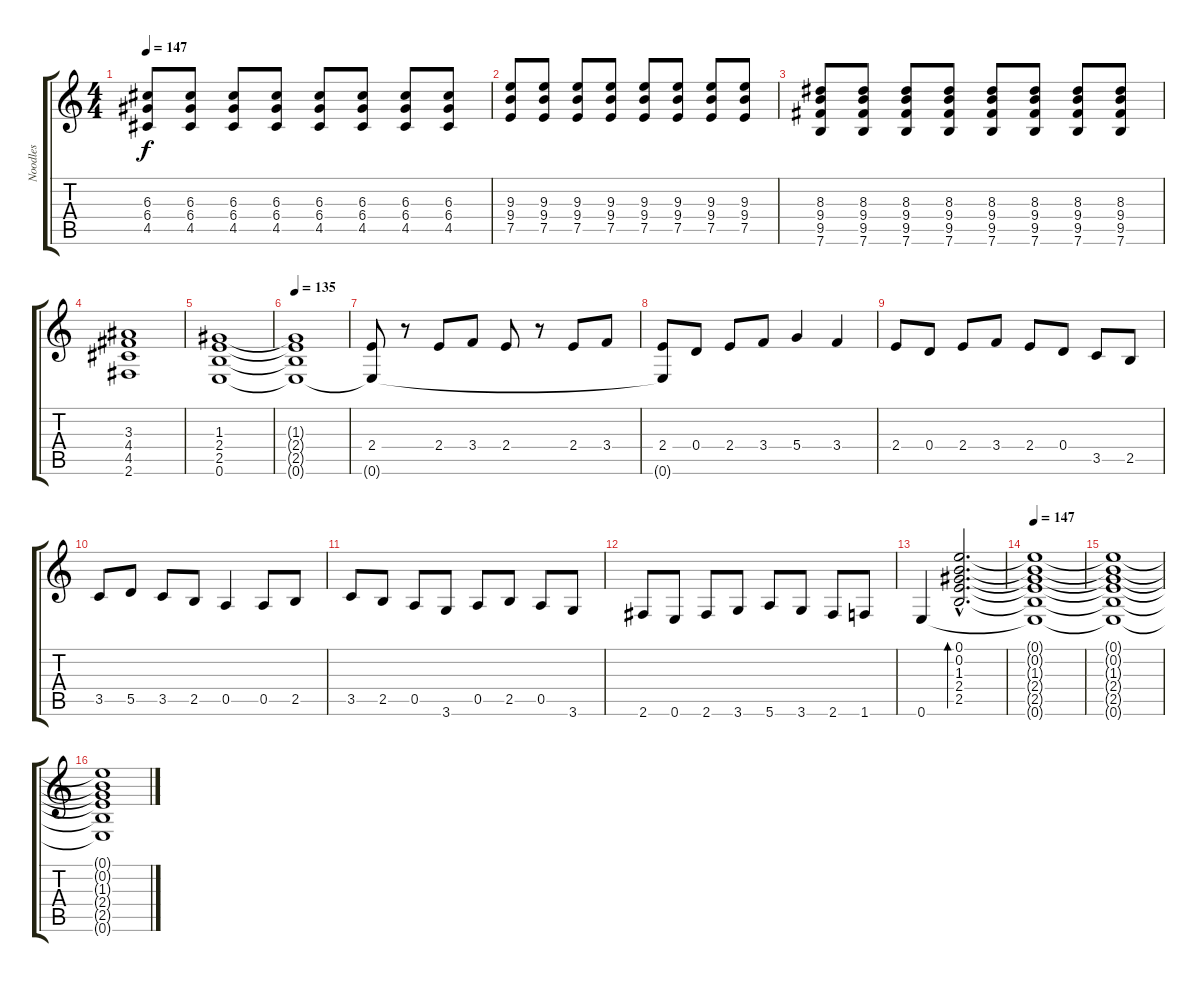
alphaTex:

\track ("Noodles" "Noodles") {instrument overdrivenguitar}
\staff {score tabs}
\tuning (E4 B3 G3 D3 A2 E2) {hide}
\ts (4 4)
\tempo 147
\clef g2
\ks c
(6.3 6.4 4.5).8{dy f} (6.3 6.4 4.5).8 (6.3 6.4 4.5).8 (6.3 6.4 4.5).8 (6.3 6.4 4.5).8 (6.3 6.4 4.5).8 (6.3 6.4 4.5).8 (6.3 6.4 4.5).8 |
(9.3 9.4 7.5).8 (9.3 9.4 7.5).8 (9.3 9.4 7.5).8 (9.3 9.4 7.5).8 (9.3 9.4 7.5).8 (9.3 9.4 7.5).8 (9.3 9.4 7.5).8 (9.3 9.4 7.5).8 |
(8.3 9.4 9.5 7.6).8 (8.3 9.4 9.5 7.6).8 (8.3 9.4 9.5 7.6).8 (8.3 9.4 9.5 7.6).8 (8.3 9.4 9.5 7.6).8 (8.3 9.4 9.5 7.6).8 (8.3 9.4 9.5 7.6).8 (8.3 9.4 9.5 7.6).8 |
(3.3 4.4 4.5 2.6).1 |
(1.3 2.4 2.5 0.6).1 |
\tempo 135
(1.3{t} 2.4{t} 2.5{t} 0.6{t}).1 |
(2.4 0.6{t}).8 r.8 2.4.8 3.4.8 2.4.8 r.8 2.4.8 3.4.8 |
(2.4 0.6{t}).8 0.4.8 2.4.8 3.4.8 5.4.4 3.4.4 |
2.4.8 0.4.8 2.4.8 3.4.8 2.4.8 0.4.8 3.5.8 2.5.8 |
3.5.8 5.5.8 3.5.8 2.5.8 0.5.4 0.5.8 2.5.8 |
3.5.8 2.5.8 0.5.8 3.6.8 0.5.8 2.5.8 0.5.8 3.6.8 |
2.6.8 0.6.8 2.6.8 3.6.8 5.6.8 3.6.8 2.6.8 1.6.8 |
0.6.4 (0.1{hac} 0.2{hac} 1.3{hac} 2.4{hac} 2.5{hac}).2{d bd 120} |
\tempo 147
(0.1{t} 0.2{t} 1.3{t} 2.4{t} 2.5{t} 0.6{t}).1 |
(0.1{t} 0.2{t} 1.3{t} 2.4{t} 2.5{t} 0.6{t}).1 |
(0.1{t} 0.2{t} 1.3{t} 2.4{t} 2.5{t} 0.6{t}).1
